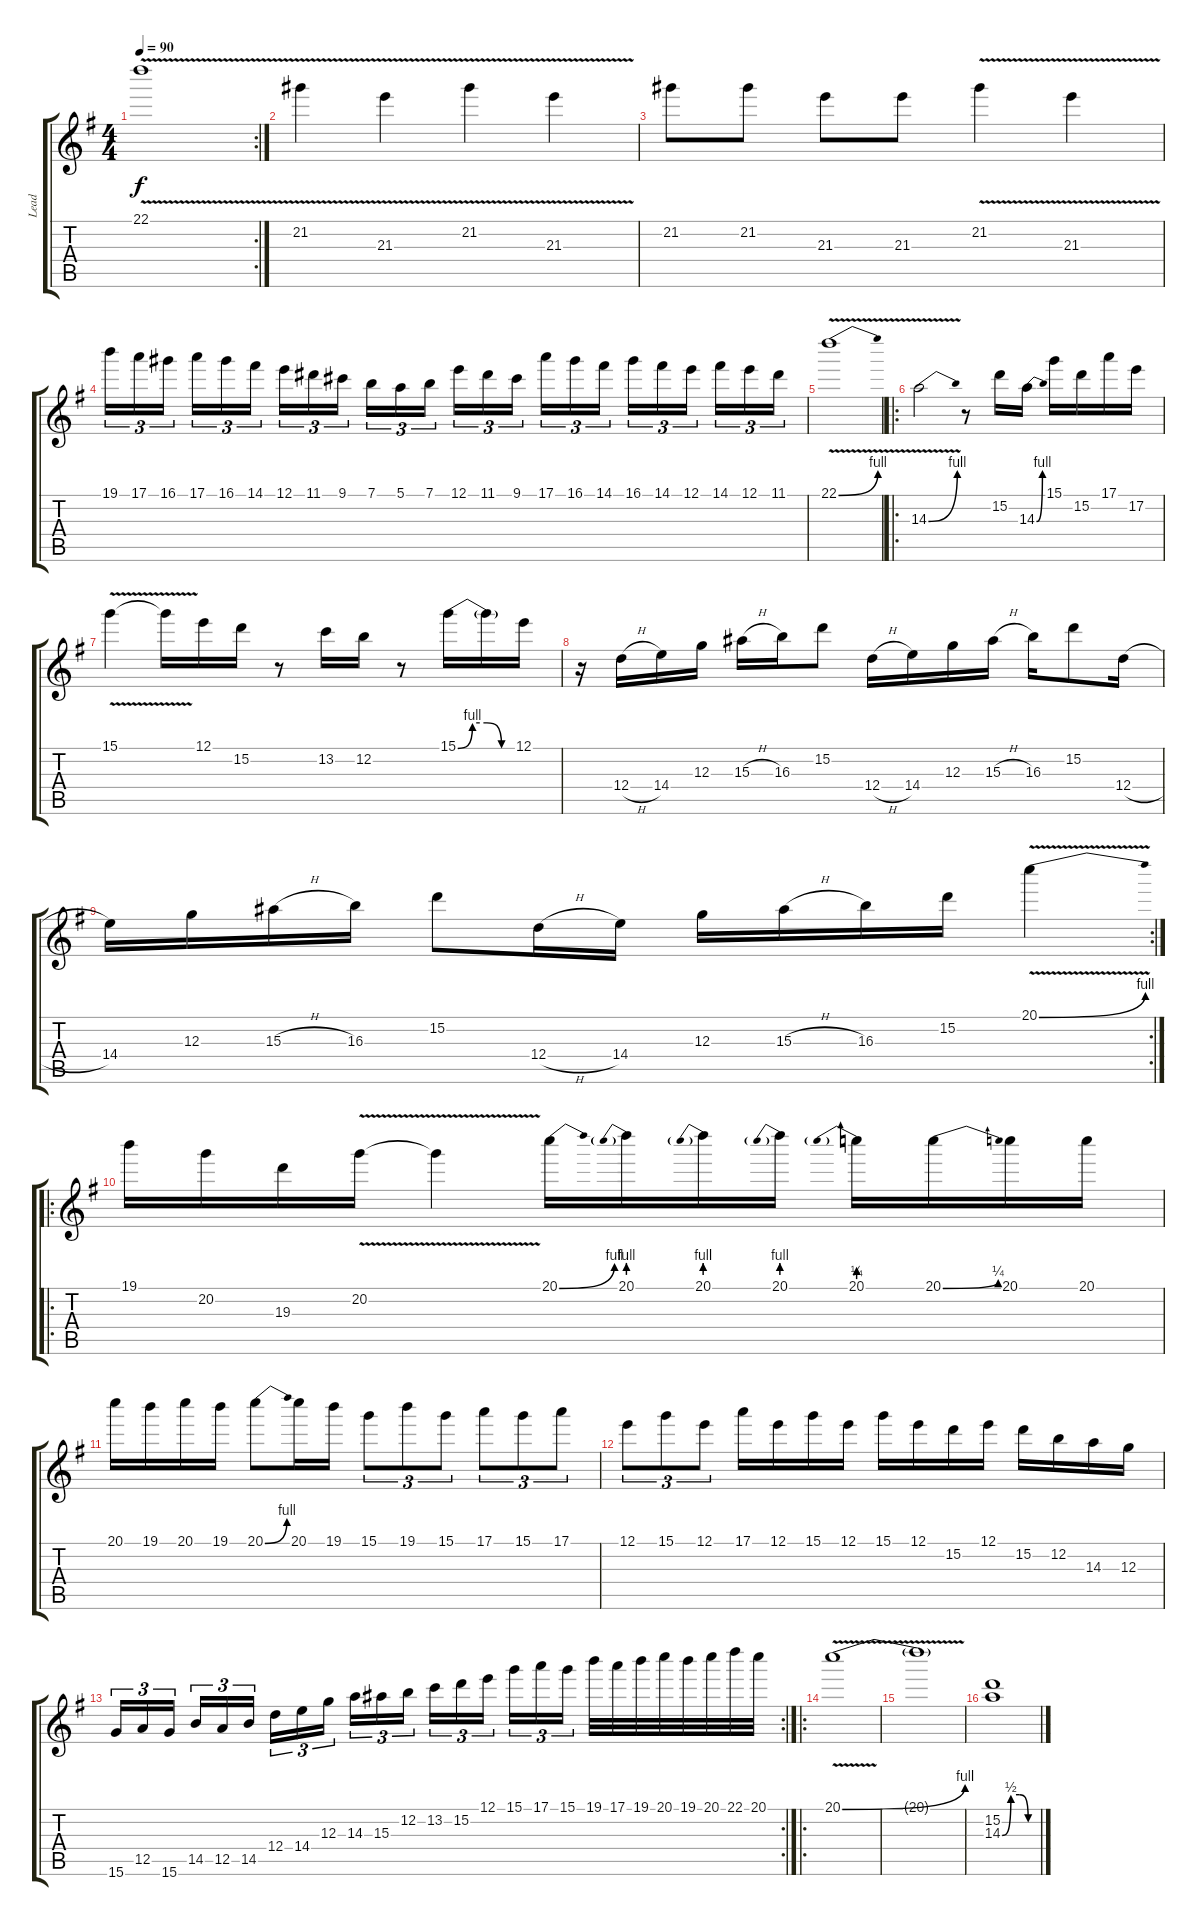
\track ("Lead" "Lead") {instrument overdrivenguitar}
\staff {score tabs}
\tuning (E4 B3 G3 D3 A2 E2) {hide}
\rc 2
\ts (4 4)
\tempo 90
\clef g2
\ks g
22.1{v}.1{dy f} |
21.2{v}.4 21.3{v}.4 21.2{v}.4 21.3{v}.4 |
21.2.8 21.2.8 21.3.8 21.3.8 21.2{v}.4 21.3{v}.4 |
19.1.16{tu (3 2)} 17.1.16{tu (3 2)} 16.1.16{tu (3 2)} 17.1.16{tu (3 2)} 16.1.16{tu (3 2)} 14.1.16{tu (3 2)} 12.1.16{tu (3 2)} 11.1.16{tu (3 2)} 9.1.16{tu (3 2)} 7.1.16{tu (3 2)} 5.1.16{tu (3 2)} 7.1.16{tu (3 2)} 12.1.16{tu (3 2)} 11.1.16{tu (3 2)} 9.1.16{tu (3 2)} 17.1.16{tu (3 2)} 16.1.16{tu (3 2)} 14.1.16{tu (3 2)} 16.1.16{tu (3 2)} 14.1.16{tu (3 2)} 12.1.16{tu (3 2)} 14.1.16{tu (3 2)} 12.1.16{tu (3 2)} 11.1.16{tu (3 2)} |
22.1{be (bend 0 0 60 4) v}.1 |
\ro
14.3{be (bend 0 0 60 4) v}.2 r.8 15.2.16 14.3{be (bend 0 0 60 4)}.16 15.1.16 15.2.16 17.1.16 17.2.16 |
15.1{v}.4 15.1{t}.16 12.1.16 15.2.16 r.8 13.2.16 12.2.16 r.8 15.1{be (custom 0 0 15 4 30 4 45 0 60 0)}.16 15.1{t}.16 12.1.16 |
r.16 12.4{h}.16 14.4.16 12.3.16 15.3{h}.16 16.3.16 15.2.8 12.4{h}.16 14.4.16 12.3.16 15.3{h}.16 16.3.16 15.2.8 12.4{h}.16 |
\rc 2
14.4.16 12.3.16 15.3{h}.16 16.3.16 15.2.8 12.4{h}.16 14.4.16 12.3.16 15.3{h}.16 16.3.16 15.2.16 20.1{be (bend 0 0 60 4) v}.4 |
\ro
19.1.16 20.2.16 19.3.16 20.2{v}.16 20.2{t}.4 20.1{be (bend 0 0 60 4)}.16 20.1{be (prebend 0 4 60 4)}.16 20.1{be (prebend 0 4 60 4)}.16 20.1{be (prebend 0 4 60 4)}.16 20.1{be (prebend 0 1 60 1)}.16 20.1{be (bend 0 0 60 1)}.16 20.1.16 20.1.16 |
20.1.16 19.1.16 20.1.16 19.1.16 20.1{be (bend 0 0 60 4)}.8 20.1.16 19.1.16 15.1.8{tu (3 2)} 19.1.8{tu (3 2)} 15.1.8{tu (3 2)} 17.1.8{tu (3 2)} 15.1.8{tu (3 2)} 17.1.8{tu (3 2)} |
12.1.8{tu (3 2)} 15.1.8{tu (3 2)} 12.1.8{tu (3 2)} 17.1.16 12.1.16 15.1.16 12.1.16 15.1.16 12.1.16 15.2.16 12.1.16 15.2.16 12.2.16 14.3.16 12.3.16 |
\rc 2
15.6.16{tu (3 2)} 12.5.16{tu (3 2)} 15.6.16{tu (3 2)} 14.5.16{tu (3 2)} 12.5.16{tu (3 2)} 14.5.16{tu (3 2)} 12.4.16{tu (3 2)} 14.4.16{tu (3 2)} 12.3.16{tu (3 2)} 14.3.16{tu (3 2)} 15.3.16{tu (3 2)} 12.2.16{tu (3 2)} 13.2.16{tu (3 2)} 15.2.16{tu (3 2)} 12.1.16{tu (3 2)} 15.1.16{tu (3 2)} 17.1.16{tu (3 2)} 15.1.16{tu (3 2)} 19.1.32 17.1.32 19.1.32 20.1.32 19.1.32 20.1.32 22.1.32 20.1.32 |
\ro
20.1{be (bend 0 0 60 4) v}.1 |
20.1{t}.1 |
(15.2 14.3{be (custom 0 0 15 2 30 2 45 0 60 0)}).1
